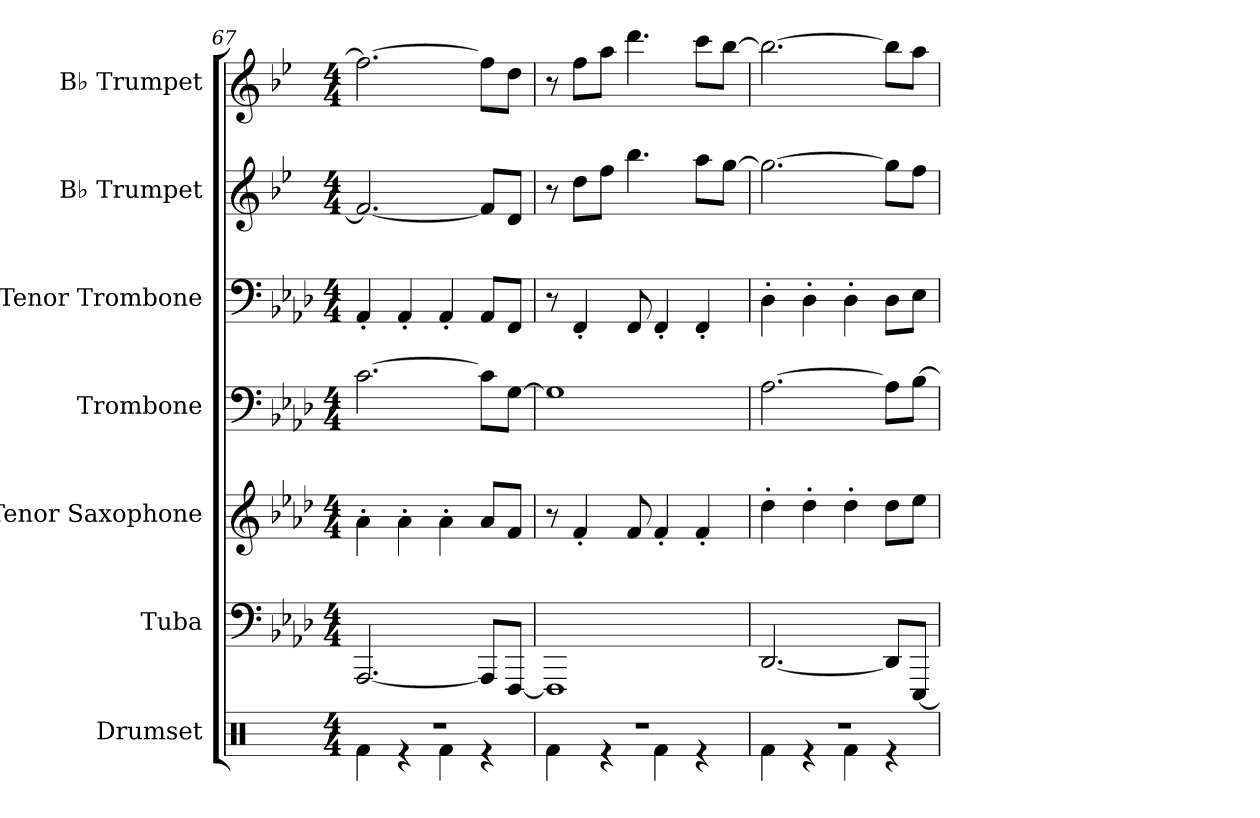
**kern	**kern	**kern	**kern	**kern	**kern	**kern
*part7	*part6	*part5	*part4	*part3	*part2	*part1
*staff7	*staff6	*staff5	*staff4	*staff3	*staff2	*staff1
*I"Drumset	*I"Tuba	*I"Tenor Saxophone	*I"Trombone	*I"Tenor Trombone	*I"B♭ Trumpet	*I"B♭ Trumpet
*I'Drs.	*I'Tba.	*I'T. Sax.	*I'Tbn.	*I'T. Tbn.	*I'B♭ Tpt.	*I'B♭ Tpt.
!!LO:PB:g=z
*clefX	*clefF4	*clefG2	*clefF4	*clefF4	*clefG2	*clefG2
*	*	*ITrd8c14	*	*	*ITrd1c2	*ITrd1c2
*k[]	*k[b-e-a-d-]	*k[b-e-a-d-]	*k[b-e-a-d-]	*k[b-e-a-d-]	*k[b-e-a-d-]	*k[b-e-a-d-]
*M4/4	*M4/4	*M4/4	*M4/4	*M4/4	*M4/4	*M4/4
=67	=67	=67	=67	=67	=67	=67
*^	*	*	*	*	*	*
1r	4Rf\	[2.AAA-/	4A-'\	[2.c\	4AA-'/	2.e-/_	2.ee-\_
.	4r	.	4A-'\	.	4AA-'/	.	.
.	4Rf\	.	4A-'\	.	4AA-'/	.	.
.	4r	8AAA-/L]	8A-/L	8c\L]	8AA-/L	8e-/L]	8ee-\L]
.	.	[8FFF/J	8F/J	[8G\J	8FF/J	8c/J	8cc\J
=68	=68	=68	=68	=68	=68	=68	=68
1r	4Rf\	1FFF]	8r	1G]	8r	8r	8r
.	.	.	4F'/	.	4FF'/	8cc\L	8ee-\L
.	4r	.	.	.	.	8ee-\J	8gg\J
.	.	.	8F/	.	8FF/	4.aa-\	4.ccc\
.	4Rf\	.	4F'/	.	4FF'/	.	.
.	4r	.	4F'/	.	4FF'/	8gg\L	8bb-\L
.	.	.	.	.	.	[8ff\J	[8aa-\J
=69	=69	=69	=69	=69	=69	=69	=69
1r	4Rf\	[2.DD-/	4d-'\	[2.A-\	4D-'\	2.ff\_	2.aa-\_
.	4r	.	4d-'\	.	4D-'\	.	.
.	4Rf\	.	4d-'\	.	4D-'\	.	.
.	4r	8DD-/L]	8d-\L	8A-\L]	8D-\L	8ff\L]	8aa-\L]
.	.	[8EEE-/J	8e-\J	[8B-\J	8E-\J	8ee-\J	8gg\J
*v	*v	*	*	*	*	*	*
=	=	=	=	=	=	=
*-	*-	*-	*-	*-	*-	*-
